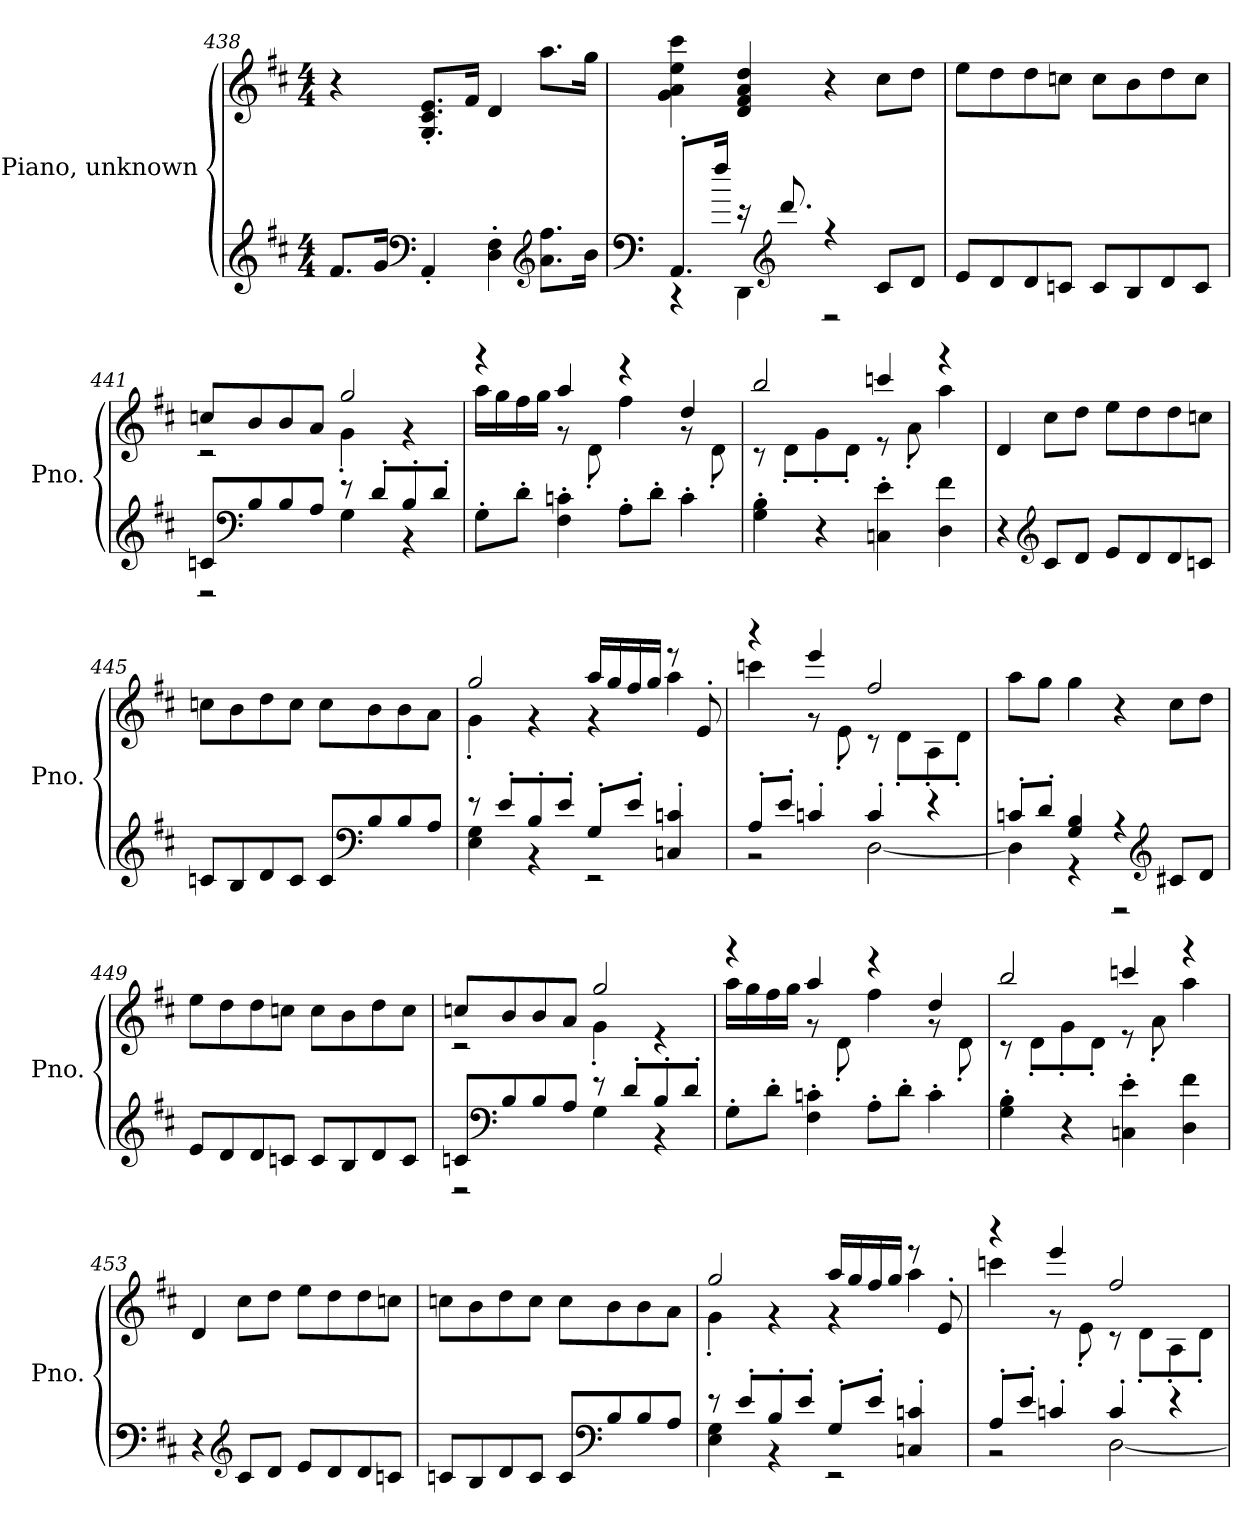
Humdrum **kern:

**kern	**kern
*part1	*part1
*staff2	*staff1
*I"Piano, unknown	*
*I'Pno.	*
*clefG2	*clefG2
*k[f#c#]	*k[f#c#]
*M4/4	*M4/4
=438	=438
8.f#/L	4r
16g/Jk	.
*clefF4	*
4AA'/	8.G/' 8.c#/' 8.e/'L
.	16f#/Jk
4D\' 4F#\'	4d/
*clefG2	*
8.a\ 8.ff#\L	8.aa\L
16b\Jk	16gg\Jk
!!LO:LB:g=z
=439	=439
*clefF4	*
*^	*
8.AA'/L	4r	4g\ 4a\ 4ee\ 4ccc#\
16ff#/Jk	.	.
16r	4DD\	4d/ 4f#/ 4a/ 4dd/
*clefG2	*	*
8.ddd/	.	.
4r	2r	4r
8c#/L	.	8cc#\L
8d/J	.	8dd\J
*v	*v	*
=440	=440
8e/L	8ee\L
8d/	8dd\
8d/	8dd\
8cn/J	8ccn\J
8c/L	8cc\L
8B/	8b\
8d/	8dd\
8c/J	8cc\J
=441	=441
*^	*^
8cn/L	2r	8ccn/L	2r
*clefF4	*	*	*
8B/	.	8b/	.
8B/	.	8b/	.
8A/J	.	8a/J	.
8r	4G\	2gg/	4g'\
8d'/L	.	.	.
8B'/	4r	.	4r
8d'/J	.	.	.
*v	*v	*	*
=442	=442	=442
8G'\L	4r	16aa\LL
.	.	16gg\
8d'\J	.	16ff#\
.	.	16gg\JJ
4F#\' 4cn\'	4aa/	8r
.	.	8d'\
8A'\L	4r	4ff#\
8d'\J	.	.
4c'\	4dd/	8r
.	.	8d'\
!!LO:LB:g=z	!!
=443	=443	=443
4G\' 4B\'	2bb/	8r
.	.	8d'\L
4r	.	8g'\
.	.	8d'\J
4Cn\' 4e\'	4cccn/	8r
.	.	8a'\
4D\ 4f#\	4r	4aa\
*	*v	*v
=444	=444
4r	4d/
*clefG2	*
8c#/L	8cc#\L
8d/J	8dd\J
8e/L	8ee\L
8d/	8dd\
8d/	8dd\
8cn/J	8ccn\J
=445	=445
8cn/L	8ccn\L
8B/	8b\
8d/	8dd\
8c/J	8cc\J
8c/L	8cc\L
*clefF4	*
8B/	8b\
8B/	8b\
8A/J	8a\J
=446	=446
*^	*^
8r	4E\ 4G\	2gg/	4g'\
8e'/L	.	.	.
8B'/	4r	.	4r
8e'/J	.	.	.
8G'/L	2r	16aa/LL	4r
.	.	16gg/	.
8e'/J	.	16ff#/	.
.	.	16gg/JJ	.
4Cn/' 4cn/'	.	8r	4aa\
.	.	8e'/	.
!!LO:LB:g=z	!!
=447	=447	=447	=447
8A'/L	2r	4r	4cccn\
8e'/J	.	.	.
4cn'/	.	4eee/	8r
.	.	.	8e'\
4c'/	[2D\	2ff#/	8r
.	.	.	8d'\L
4r	.	.	8A'\
.	.	.	8d'\J
*	*	*v	*v
=448	=448	=448
8cn'/L	4D\]	8aa\L
8d'/J	.	8gg\J
4G/ 4B/	4r	4gg\
4r	2r	4r
*clefG2	*	*
8c#X/L	.	8cc#\L
8d/J	.	8dd\J
*v	*v	*
=449	=449
8e/L	8ee\L
8d/	8dd\
8d/	8dd\
8cn/J	8ccn\J
8c/L	8cc\L
8B/	8b\
8d/	8dd\
8c/J	8cc\J
=450	=450
*^	*^
8cn/L	2r	8ccn/L	2r
*clefF4	*	*	*
8B/	.	8b/	.
8B/	.	8b/	.
8A/J	.	8a/J	.
8r	4G\	2gg/	4g'\
8d'/L	.	.	.
8B'/	4r	.	4r
8d'/J	.	.	.
*v	*v	*	*
!!LO:LB:g=z	!!
=451	=451	=451
8G'\L	4r	16aa\LL
.	.	16gg\
8d'\J	.	16ff#\
.	.	16gg\JJ
4F#\' 4cn\'	4aa/	8r
.	.	8d'\
8A'\L	4r	4ff#\
8d'\J	.	.
4c'\	4dd/	8r
.	.	8d'\
=452	=452	=452
4G\' 4B\'	2bb/	8r
.	.	8d'\L
4r	.	8g'\
.	.	8d'\J
4Cn\' 4e\'	4cccn/	8r
.	.	8a'\
4D\ 4f#\	4r	4aa\
*	*v	*v
=453	=453
4r	4d/
*clefG2	*
8c#/L	8cc#\L
8d/J	8dd\J
8e/L	8ee\L
8d/	8dd\
8d/	8dd\
8cn/J	8ccn\J
=454	=454
8cn/L	8ccn\L
8B/	8b\
8d/	8dd\
8c/J	8cc\J
8c/L	8cc\L
*clefF4	*
8B/	8b\
8B/	8b\
8A/J	8a\J
!!LO:PB:g=z
=455	=455
*^	*^
8r	4E\ 4G\	2gg/	4g'\
8e'/L	.	.	.
8B'/	4r	.	4r
8e'/J	.	.	.
8G'/L	2r	16aa/LL	4r
.	.	16gg/	.
8e'/J	.	16ff#/	.
.	.	16gg/JJ	.
4Cn/' 4cn/'	.	8r	4aa\
.	.	8e'/	.
=456	=456	=456	=456
8A'/L	2r	4r	4cccn\
8e'/J	.	.	.
4cn'/	.	4eee/	8r
.	.	.	8e'\
4c'/	[2D\	2ff#/	8r
.	.	.	8d'\L
4r	.	.	8A'\
.	.	.	8d'\J
*v	*v	*	*
*	*v	*v
=	=
*-	*-
